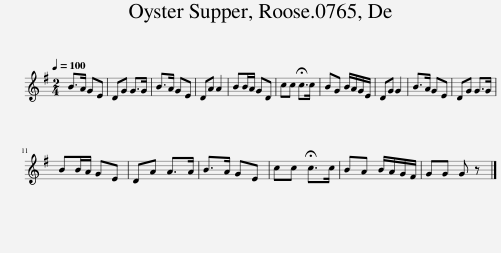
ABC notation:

X:1
L:1/8
Q:1/4=100
M:2/4
I:linebreak $
K:G
V:1 treble
V:1
 B>A GE | DG G>G | B>A GE | DA A2 | BB/A/ GD | %5
 cc !fermata!c>c | BG B/A/G/E/ | DG G2 | B>A GE | DG G>G |$ %10
 BB/A/ GE | DA A>A | B>A GE | cc !fermata!c>c | BA B/A/G/F/ | %15
 GG G z |] %16
